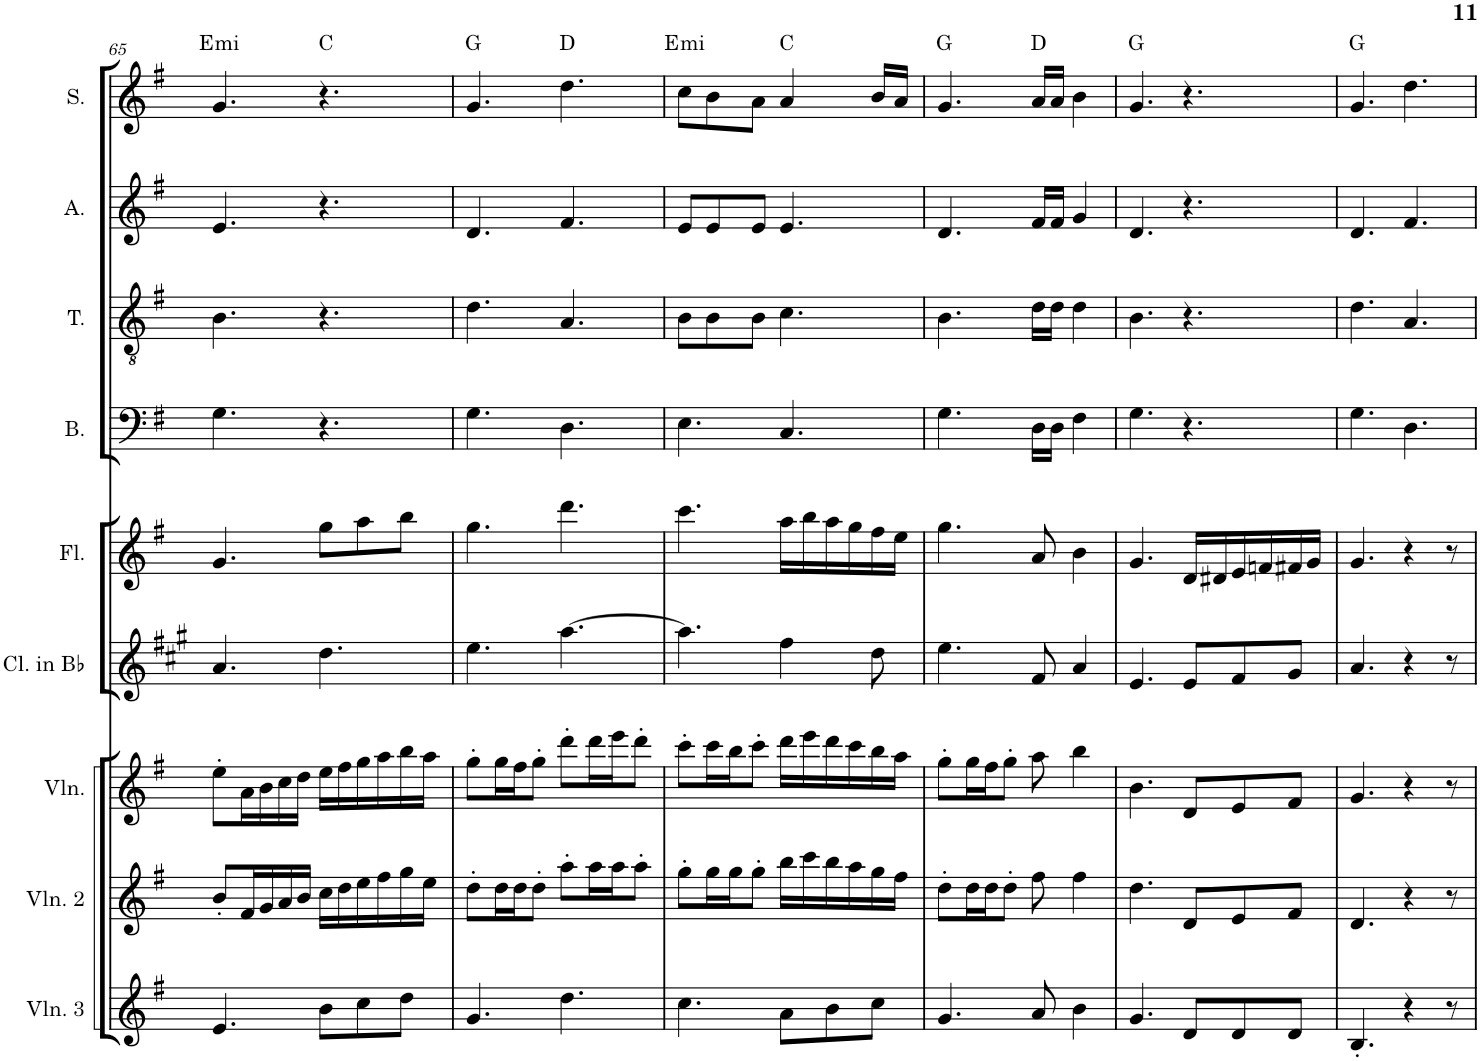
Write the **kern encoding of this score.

**kern	**kern	**kern	**kern	**kern	**kern	**kern	**kern	**kern	**harte
*part9	*part8	*part7	*part6	*part5	*part4	*part3	*part2	*part1	*part1
*staff9	*staff8	*staff7	*staff6	*staff5	*staff4	*staff3	*staff2	*staff1	*
*I"Violin 3	*I"Violin 2	*I"Violin	*I"Clarinet in Bb	*I"Flute	*I"Bass	*I"Tenor	*I"Alto	*I"Soprano	*
*I'Vln. 3	*I'Vln. 2	*I'Vln.	*I'Cl. in Bb	*I'Fl.	*I'B.	*I'T.	*I'A.	*I'S.	*
!!LO:PB:g=z
*clefG2	*clefG2	*clefG2	*clefG2	*clefG2	*clefF4	*clefGv2	*clefG2	*clefG2	*
*	*	*	*Trd1c2	*	*	*	*	*	*
*k[f#]	*k[f#]	*k[f#]	*k[f#c#g#]	*k[f#]	*k[f#]	*k[f#]	*k[f#]	*k[f#]	*
*M6/8	*M6/8	*M6/8	*M6/8	*M6/8	*M6/8	*M6/8	*M6/8	*M6/8	*
=65	=65	=65	=65	=65	=65	=65	=65	=65	=65
!	!	!	!	!	!	!	!	!	!LO:H:kt=mi
4.e/	8b'/L	8ee'\L	4.a/	4.g/	4.G\	4.B\	4.e/	4.g/	E:min
.	16f#/L	16a\L	.	.	.	.	.	.	.
.	16g/	16b\	.	.	.	.	.	.	.
.	16a/	16cc\	.	.	.	.	.	.	.
.	16b/JJ	16dd\JJ	.	.	.	.	.	.	.
8b\L	16cc\LL	16ee\LL	4.dd\	8gg\L	4.r	4.r	4.r	4.r	C:maj
.	16dd\	16ff#\	.	.	.	.	.	.	.
8cc\	16ee\	16gg\	.	8aa\	.	.	.	.	.
.	16ff#\	16aa\	.	.	.	.	.	.	.
8dd\J	16gg\	16bb\	.	8bb\J	.	.	.	.	.
.	16ee\JJ	16aa\JJ	.	.	.	.	.	.	.
=66	=66	=66	=66	=66	=66	=66	=66	=66	=66
4.g/	8dd'\L	8gg'\L	4.ee\	4.gg\	4.G\	4.d\	4.d/	4.g/	G:maj
.	16dd\L	16gg\L	.	.	.	.	.	.	.
.	16dd\J	16ff#\J	.	.	.	.	.	.	.
.	8dd'\J	8gg'\J	.	.	.	.	.	.	.
4.dd\	8aa'\L	8ddd'\L	[4.aa\	4.ddd\	4.D\	4.A/	4.f#/	4.dd\	D:maj
.	16aa\L	16ddd\L	.	.	.	.	.	.	.
.	16aa\J	16eee\J	.	.	.	.	.	.	.
.	8aa'\J	8ddd'\J	.	.	.	.	.	.	.
=67	=67	=67	=67	=67	=67	=67	=67	=67	=67
!	!	!	!	!	!	!	!	!	!LO:H:kt=mi
4.cc\	8gg'\L	8ccc'\L	4.aa\]	4.ccc\	4.E\	8B\L	8e/L	8cc\L	E:min
.	16gg\L	16ccc\L	.	.	.	8B\	8e/	8b\	.
.	16gg\J	16bb\J	.	.	.	.	.	.	.
.	8gg'\J	8ccc'\J	.	.	.	8B\J	8e/J	8a\J	.
8a\L	16bb\LL	16ddd\LL	4ff#\	16aa\LL	4.C/	4.c\	4.e/	4a/	C:maj
.	16ccc\	16eee\	.	16bb\	.	.	.	.	.
8b\	16bb\	16ddd\	.	16aa\	.	.	.	.	.
.	16aa\	16ccc\	.	16gg\	.	.	.	.	.
8cc\J	16gg\	16bb\	8dd\	16ff#\	.	.	.	16b/LL	.
.	16ff#\JJ	16aa\JJ	.	16ee\JJ	.	.	.	16a/JJ	.
=68	=68	=68	=68	=68	=68	=68	=68	=68	=68
4.g/	8dd'\L	8gg'\L	4.ee\	4.gg\	4.G\	4.B\	4.d/	4.g/	G:maj
.	16dd\L	16gg\L	.	.	.	.	.	.	.
.	16dd\J	16ff#\J	.	.	.	.	.	.	.
.	8dd'\J	8gg'\J	.	.	.	.	.	.	.
8a/	8ff#\	8aa\	8f#/	8a/	16D\LL	16d\LL	16f#/LL	16a/LL	D:maj
.	.	.	.	.	16D\JJ	16d\JJ	16f#/JJ	16a/JJ	.
4b\	4ff#\	4bb\	4a/	4b\	4F#\	4d\	4g/	4b\	.
=69	=69	=69	=69	=69	=69	=69	=69	=69	=69
4.g/	4.dd\	4.b\	4.e/	4.g/	4.G\	4.B\	4.d/	4.g/	G:maj
8d/L	8d/L	8d/L	8e/L	16d/LL	4.r	4.r	4.r	4.r	.
.	.	.	.	16d#X/	.	.	.	.	.
8d/	8e/	8e/	8f#/	16e/	.	.	.	.	.
.	.	.	.	16fn/	.	.	.	.	.
8d/J	8f#/J	8f#/J	8g#/J	16f#X/	.	.	.	.	.
.	.	.	.	16g/JJ	.	.	.	.	.
=70	=70	=70	=70	=70	=70	=70	=70	=70	=70
4.B'/	4.d/	4.g/	4.a/	4.g/	4.G\	4.d\	4.d/	4.g/	G:maj
4r	4r	4r	4r	4r	4.D\	4.A/	4.f#/	4.dd\	.
8r	8r	8r	8r	8r	.	.	.	.	.
=	=	=	=	=	=	=	=	=	=
*-	*-	*-	*-	*-	*-	*-	*-	*-	*-
